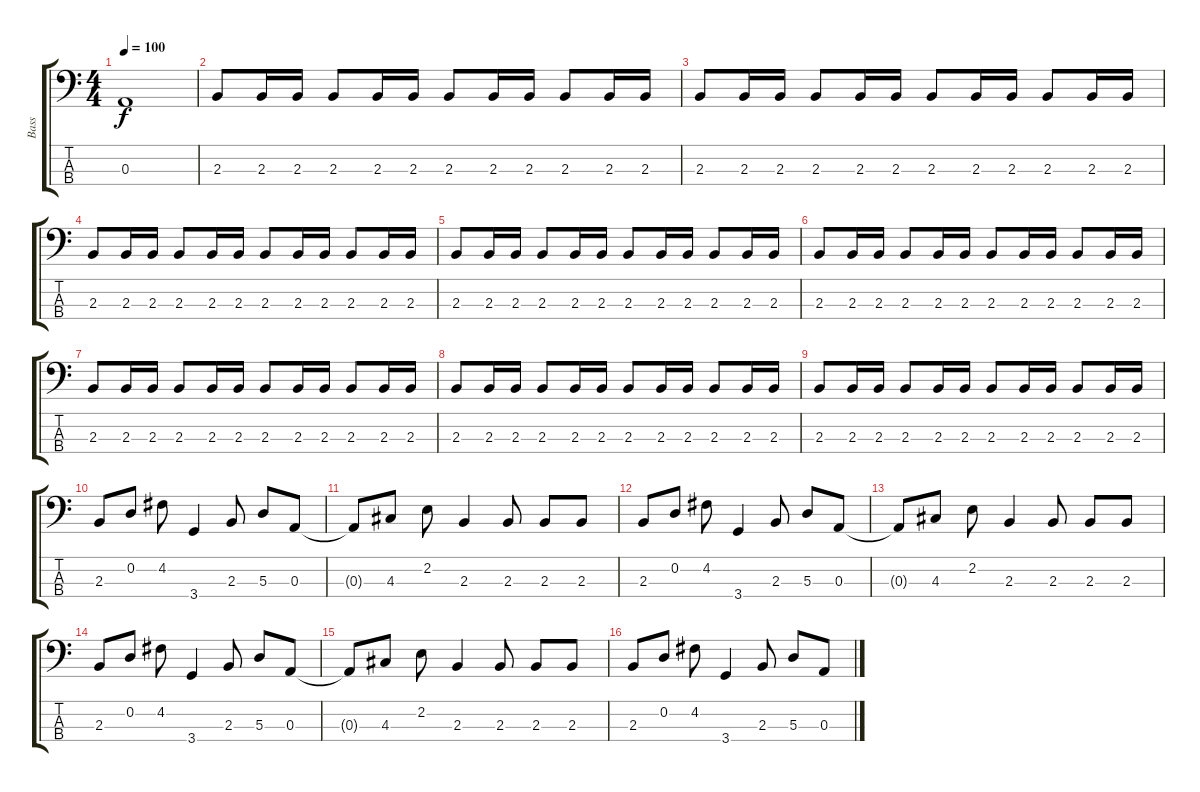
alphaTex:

\track ("Bass" "Bass") {instrument slapbass1}
\staff {score tabs}
\tuning (G2 D2 A1 E1) {hide}
\ts (4 4)
\tempo 100
\clef f4
\ks c
0.3{t}.1{dy f} |
2.3.8 2.3.16 2.3.16 2.3.8 2.3.16 2.3.16 2.3.8 2.3.16 2.3.16 2.3.8 2.3.16 2.3.16 |
2.3.8 2.3.16 2.3.16 2.3.8 2.3.16 2.3.16 2.3.8 2.3.16 2.3.16 2.3.8 2.3.16 2.3.16 |
2.3.8 2.3.16 2.3.16 2.3.8 2.3.16 2.3.16 2.3.8 2.3.16 2.3.16 2.3.8 2.3.16 2.3.16 |
2.3.8 2.3.16 2.3.16 2.3.8 2.3.16 2.3.16 2.3.8 2.3.16 2.3.16 2.3.8 2.3.16 2.3.16 |
2.3.8 2.3.16 2.3.16 2.3.8 2.3.16 2.3.16 2.3.8 2.3.16 2.3.16 2.3.8 2.3.16 2.3.16 |
2.3.8 2.3.16 2.3.16 2.3.8 2.3.16 2.3.16 2.3.8 2.3.16 2.3.16 2.3.8 2.3.16 2.3.16 |
2.3.8 2.3.16 2.3.16 2.3.8 2.3.16 2.3.16 2.3.8 2.3.16 2.3.16 2.3.8 2.3.16 2.3.16 |
2.3.8 2.3.16 2.3.16 2.3.8 2.3.16 2.3.16 2.3.8 2.3.16 2.3.16 2.3.8 2.3.16 2.3.16 |
2.3.8 0.2.8 4.2.8 3.4.4 2.3.8 5.3.8 0.3.8 |
0.3{t}.8 4.3.8 2.2.8 2.3.4 2.3.8 2.3.8 2.3.8 |
2.3.8 0.2.8 4.2.8 3.4.4 2.3.8 5.3.8 0.3.8 |
0.3{t}.8 4.3.8 2.2.8 2.3.4 2.3.8 2.3.8 2.3.8 |
2.3.8 0.2.8 4.2.8 3.4.4 2.3.8 5.3.8 0.3.8 |
0.3{t}.8 4.3.8 2.2.8 2.3.4 2.3.8 2.3.8 2.3.8 |
2.3.8 0.2.8 4.2.8 3.4.4 2.3.8 5.3.8 0.3.8
